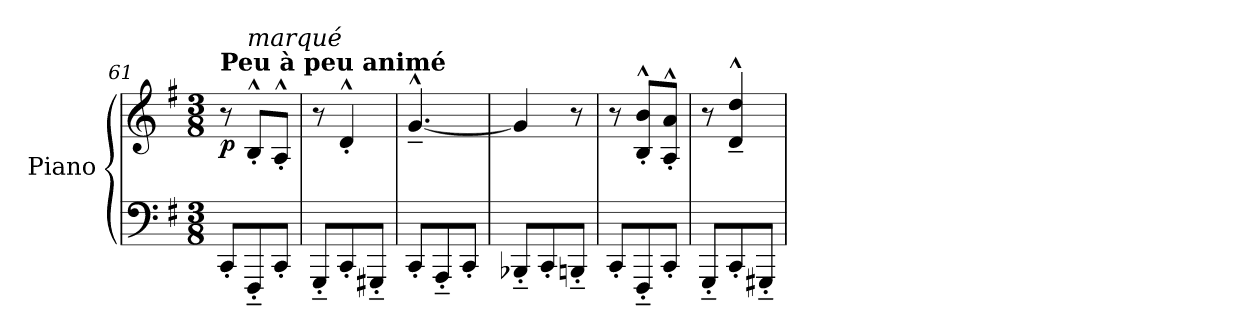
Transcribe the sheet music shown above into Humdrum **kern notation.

**kern	**kern	**dynam
*part1	*part1	*part1
*staff2	*staff1	*staff1/2
*I"Piano	*	*
*I'Pno.	*	*
*clefF4	*clefG2	*
*k[f#]	*k[f#]	*
*M3/8	*M3/8	*
=61	=61	=61
!	!LO:TX:a:B:t=Peu à peu animé	!
!	!	!LO:DY:b
8CC'/L	8r	p
!	!LO:TX:i:t=marqué	!
8FFF#'~/	8B'<^^/L	.
8CC'/J	8A'<^^/J	.
=62	=62	=62
8GGG'~/L	8r	.
8CC'/	4d'<^^/	.
8GGG#X'~/J	.	.
=63	=63	=63
8CC'/L	[4.g~<^^/	.
8AAA'~/	.	.
8CC'/J	.	.
=64	=64	=64
8BBB-X'~/L	4g/]	.
8CC'/	.	.
8BBBn'~/J	8r	.
=65	=65	=65
8CC'/L	8r	.
8FFF#'~/	8B/'<^^ 8b/'<^^L	.
8CC'/J	8A/'<^^ 8a/'<^^J	.
!!LO:LB:g=z
=66	=66	=66
8GGG'~/L	8r	.
8CC'/	4d/~<^^ 4dd/~<^^	.
8GGG#X'~/J	.	.
=	=	=
*-	*-	*-
